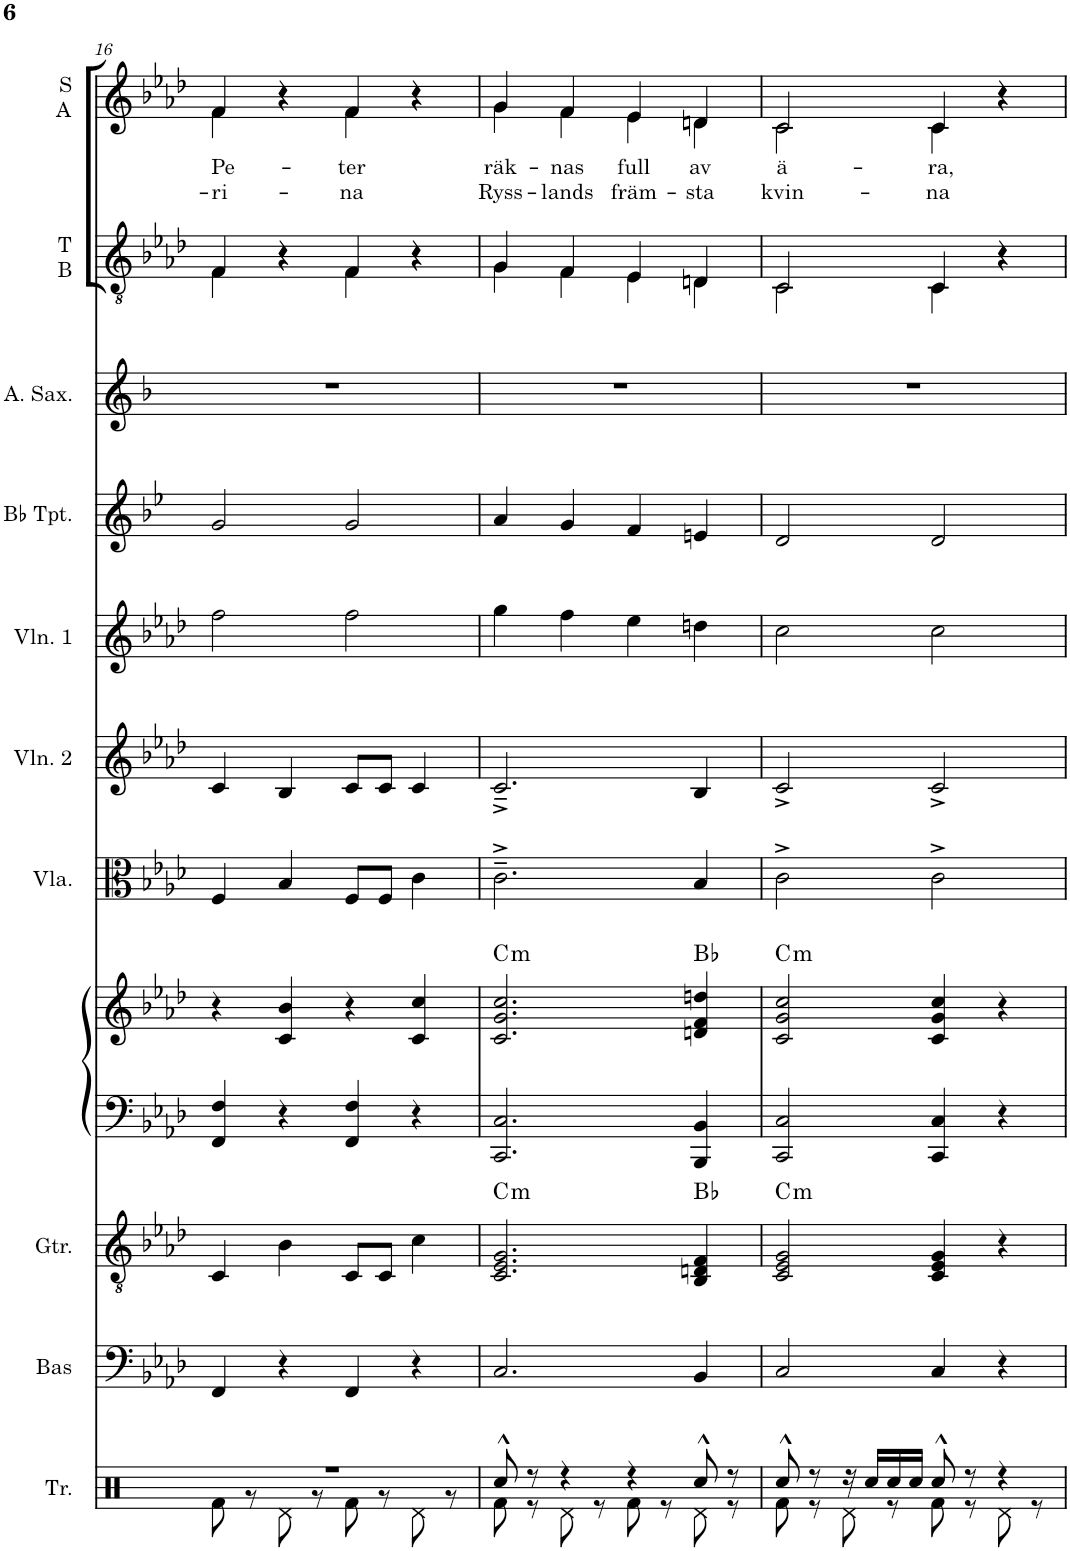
**kern	**kern	**kern	**harte	**kern	**kern	**harte	**kern	**kern	**kern	**kern	**kern	**kern	**kern	**text	**text
*part11	*part10	*part9	*part9	*part8	*part8	*part8	*part7	*part6	*part5	*part4	*part3	*part2	*part1	*part1	*part1
*staff12	*staff11	*staff10	*	*staff9	*staff8	*	*staff7	*staff6	*staff5	*staff4	*staff3	*staff2	*staff1	*staff1	*staff1
*I"Trummor	*I"Elbas	*I"Elgitarr	*	*I"Piano	*	*	*I"Viola	*I"Violin 2	*I"Violin 1	*I"Bb Trumpet	*I"Altsaxofon	*I"T B	*I"S A	*	*
*I'Tr.	*	*	*	*I'Pno	*	*	*I'Vla.	*I'Vln. 2	*I'Vln. 1	*I'Bb Tpt.	*I'A. Sax.	*I'T B	*I'S A	*	*
!!LO:PB:g=z
*clefX	*clefF4	*clefGv2	*	*clefF4	*clefG2	*	*clefC3	*clefG2	*clefG2	*clefG2	*clefG2	*clefGv2	*clefG2	*	*
*	*Trd7c12	*	*	*	*	*	*	*	*	*Trd1c2	*Trd5c9	*	*	*	*
*k[]	*k[b-e-a-d-]	*k[b-e-a-d-]	*	*k[b-e-a-d-]	*k[b-e-a-d-]	*	*k[b-e-a-d-]	*k[b-e-a-d-]	*k[b-e-a-d-]	*k[b-e-]	*k[b-]	*k[b-e-a-d-]	*k[b-e-a-d-]	*	*
*M2/2	*M2/2	*M2/2	*	*M2/2	*M2/2	*	*M2/2	*M2/2	*M2/2	*M2/2	*M2/2	*M2/2	*M2/2	*	*
*met(c|)	*met(c|)	*met(c|)	*	*met(c|)	*met(c|)	*	*met(c|)	*met(c|)	*met(c|)	*met(c|)	*met(c|)	*met(c|)	*met(c|)	*	*
=16	=16	=16	=16	=16	=16	=16	=16	=16	=16	=16	=16	=16	=16	=16	=16
*^	*	*	*	*	*	*	*	*	*	*	*	*^	*^	*	*
!	!	!	!	!	!	!	!	!	!	!	!	!	!	!	!	!	!LO:LY:b	!LO:LY:b
1r	8Rf\	4FF/	4C/	.	4FF/ 4F/	4r	.	4F/	4c/	2ff\	2g/	1r	4F/	4F\	4f/	4f\	Pe-	-ri-
.	8r	.	.	.	.	.	.	.	.	.	.	.	.	.	.	.	.	.
.	8Rd\	4r	4B-\	.	4r	4c/ 4b-/	.	4B-/	4B-/	.	.	.	4r	4r	4r	4r	.	.
.	8r	.	.	.	.	.	.	.	.	.	.	.	.	.	.	.	.	.
!	!	!	!	!	!	!	!	!	!	!	!	!	!	!	!	!	!LO:LY:b	!LO:LY:b
.	8Rf\	4FF/	8C/L	.	4FF/ 4F/	4r	.	8F/L	8c/L	2ff\	2g/	.	4F/	4F\	4f/	4f\	-ter	-na
.	8r	.	8C/J	.	.	.	.	8F/J	8c/J	.	.	.	.	.	.	.	.	.
.	8Rd\	4r	4c\	.	4r	4c/ 4cc/	.	4c\	4c/	.	.	.	4r	4r	4r	4r	.	.
.	8r	.	.	.	.	.	.	.	.	.	.	.	.	.	.	.	.	.
=17	=17	=17	=17	=17	=17	=17	=17	=17	=17	=17	=17	=17	=17	=17	=17	=17	=17	=17
!	!	!	!	!LO:H:kt=m	!	!	!LO:H:kt=m	!	!	!	!	!	!	!	!	!	!LO:LY:b	!LO:LY:b
8Rcc^^/	8Rf\	2.C/	2.C/ 2.E-/ 2.G/	C:min	2.CC/ 2.C/	2.c/ 2.g/ 2.cc/	C:min	2.c~^\	2.c~^/	4gg\	4a/	1r	4G/	4G\	4g/	4g\	räk-	Ryss-
8r	8r	.	.	.	.	.	.	.	.	.	.	.	.	.	.	.	.	.
!	!	!	!	!	!	!	!	!	!	!	!	!	!	!	!	!	!LO:LY:b	!LO:LY:b
4r	8Rd\	.	.	.	.	.	.	.	.	4ff\	4g/	.	4F/	4F\	4f/	4f\	-nas	-lands
.	8r	.	.	.	.	.	.	.	.	.	.	.	.	.	.	.	.	.
!	!	!	!	!	!	!	!	!	!	!	!	!	!	!	!	!	!LO:LY:b	!LO:LY:b
4r	8Rf\	.	.	.	.	.	.	.	.	4ee-\	4f/	.	4E-/	4E-\	4e-/	4e-\	full	främ-
.	8r	.	.	.	.	.	.	.	.	.	.	.	.	.	.	.	.	.
!	!	!	!	!	!	!	!	!	!	!	!	!	!	!	!	!	!LO:LY:b	!LO:LY:b
8Rcc^^/	8Rd\	4BB-/	4BB-/ 4Dn/ 4F/	Bb:maj	4BBB-/ 4BB-/	4dn/ 4f/ 4ddn/	Bb:maj	4B-/	4B-/	4ddn\	4en/	.	4Dn/	4D\	4dn/	4d\	av	-sta
8r	8r	.	.	.	.	.	.	.	.	.	.	.	.	.	.	.	.	.
=18	=18	=18	=18	=18	=18	=18	=18	=18	=18	=18	=18	=18	=18	=18	=18	=18	=18	=18
!	!	!	!	!LO:H:kt=m	!	!	!LO:H:kt=m	!	!	!	!	!	!	!	!	!	!LO:LY:b	!LO:LY:b
8Rcc^^/	8Rf\	2C/	2C/ 2E-/ 2G/	C:min	2CC/ 2C/	2c/ 2g/ 2cc/	C:min	2c^\	2c^/	2cc\	2d/	1r	2C/	2C\	2c/	2c\	ä-	kvin-
8r	8r	.	.	.	.	.	.	.	.	.	.	.	.	.	.	.	.	.
16r	8Rd\	.	.	.	.	.	.	.	.	.	.	.	.	.	.	.	.	.
16Rcc/LL	.	.	.	.	.	.	.	.	.	.	.	.	.	.	.	.	.	.
16Rcc/	8r	.	.	.	.	.	.	.	.	.	.	.	.	.	.	.	.	.
16Rcc/JJ	.	.	.	.	.	.	.	.	.	.	.	.	.	.	.	.	.	.
!	!	!	!	!	!	!	!	!	!	!	!	!	!	!	!	!	!LO:LY:b	!LO:LY:b
8Rcc^^/	8Rf\	4C/	4C/ 4E-/ 4G/	.	4CC/ 4C/	4c/ 4g/ 4cc/	.	2c^\	2c^/	2cc\	2d/	.	4C/	4C\	4c/	4c\	-ra,	-na
8r	8r	.	.	.	.	.	.	.	.	.	.	.	.	.	.	.	.	.
4r	8Rd\	4r	4r	.	4r	4r	.	.	.	.	.	.	4r	4r	4r	4r	.	.
.	8r	.	.	.	.	.	.	.	.	.	.	.	.	.	.	.	.	.
*	*	*	*	*	*	*	*	*	*	*	*	*	*v	*v	*	*	*	*
*v	*v	*	*	*	*	*	*	*	*	*	*	*	*	*v	*v	*	*
=	=	=	=	=	=	=	=	=	=	=	=	=	=	=	=
*-	*-	*-	*-	*-	*-	*-	*-	*-	*-	*-	*-	*-	*-	*-	*-
